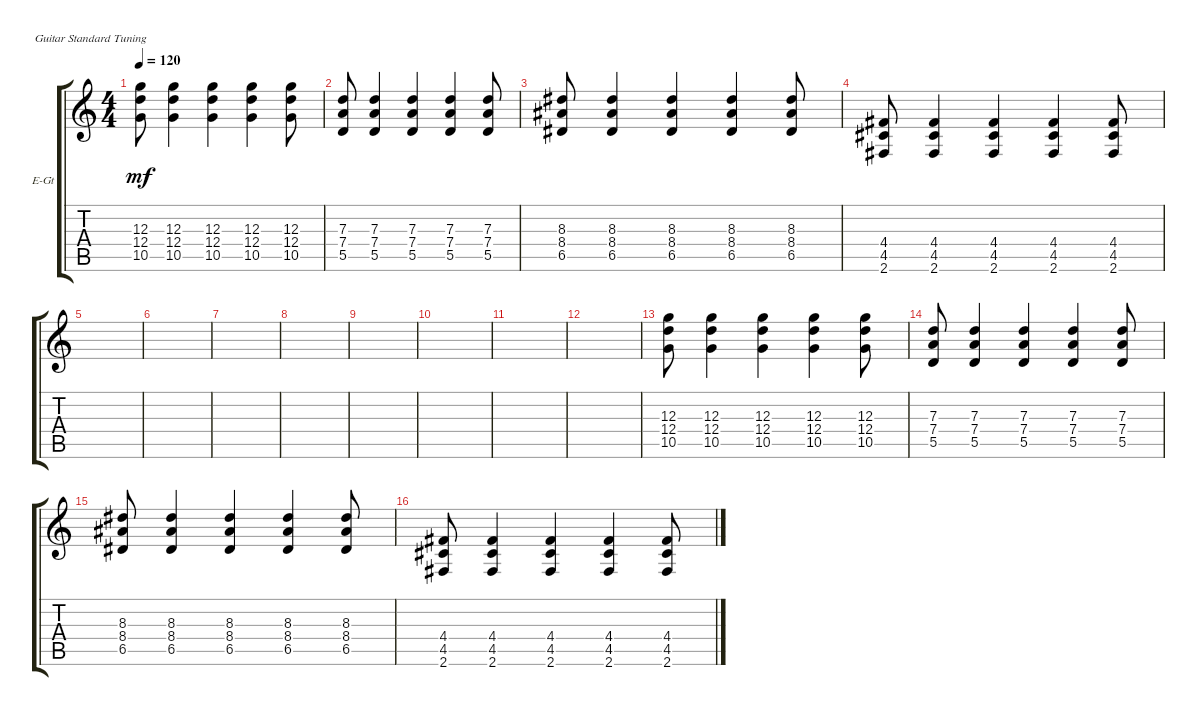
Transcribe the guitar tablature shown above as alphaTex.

\defaultSystemsLayout 4
\bracketExtendMode groupsimilarinstruments
\firstSystemTrackNameOrientation horizontal
\otherSystemsTrackNameOrientation horizontal
\track ("Electric Guitar" "E-Gt") {instrument overdrivenguitar}
\staff {score tabs}
\tuning (E4 B3 G3 D3 A2 E2)
\ts (4 4)
\tempo 120
\clef g2
\scale
0.487395
\ks c
(10.5 12.4 12.3).8{dy mf instrument overdrivenguitar} (12.3 12.4 10.5).4 (12.3 12.4 10.5).4 (12.3 12.4 10.5).4 (10.5 12.4 12.3).8 |
\scale
0.256303 (5.5 7.4 7.3).8 (5.5 7.4 7.3).4 (5.5 7.4 7.3).4 (5.5 7.4 7.3).4 (7.3 7.4 5.5).8 |
\scale
0.256303 (6.5 8.4 8.3).8 (8.3 8.4 6.5).4 (6.5 8.4 8.3).4 (6.5 8.4 8.3).4 (8.3 8.4 6.5).8 |
\scale
0.333333 (2.6 4.5 4.4).8 (2.6 4.5 4.4).4 (2.6 4.5 4.4).4 (2.6 4.5 4.4).4 (2.6 4.5 4.4).8 |
\scale
0.333333 |
\scale
0.333333 |
\scale
0.333333 |
\scale
0.333333 |
\scale
0.333333 |
\scale
0.333333 |
\scale
0.333333 |
\scale
0.333333 |
\scale
0.333333 (10.5 12.4 12.3).8 (12.3 12.4 10.5).4 (12.3 12.4 10.5).4 (12.3 12.4 10.5).4 (10.5 12.4 12.3).8 |
\scale
0.333333 (5.5 7.4 7.3).8 (5.5 7.4 7.3).4 (5.5 7.4 7.3).4 (5.5 7.4 7.3).4 (7.3 7.4 5.5).8 |
\scale
0.333333 (6.5 8.4 8.3).8 (8.3 8.4 6.5).4 (6.5 8.4 8.3).4 (6.5 8.4 8.3).4 (8.3 8.4 6.5).8 |
\scale
0.333333 (2.6 4.5 4.4).8 (2.6 4.5 4.4).4 (2.6 4.5 4.4).4 (2.6 4.5 4.4).4 (2.6 4.5 4.4).8
